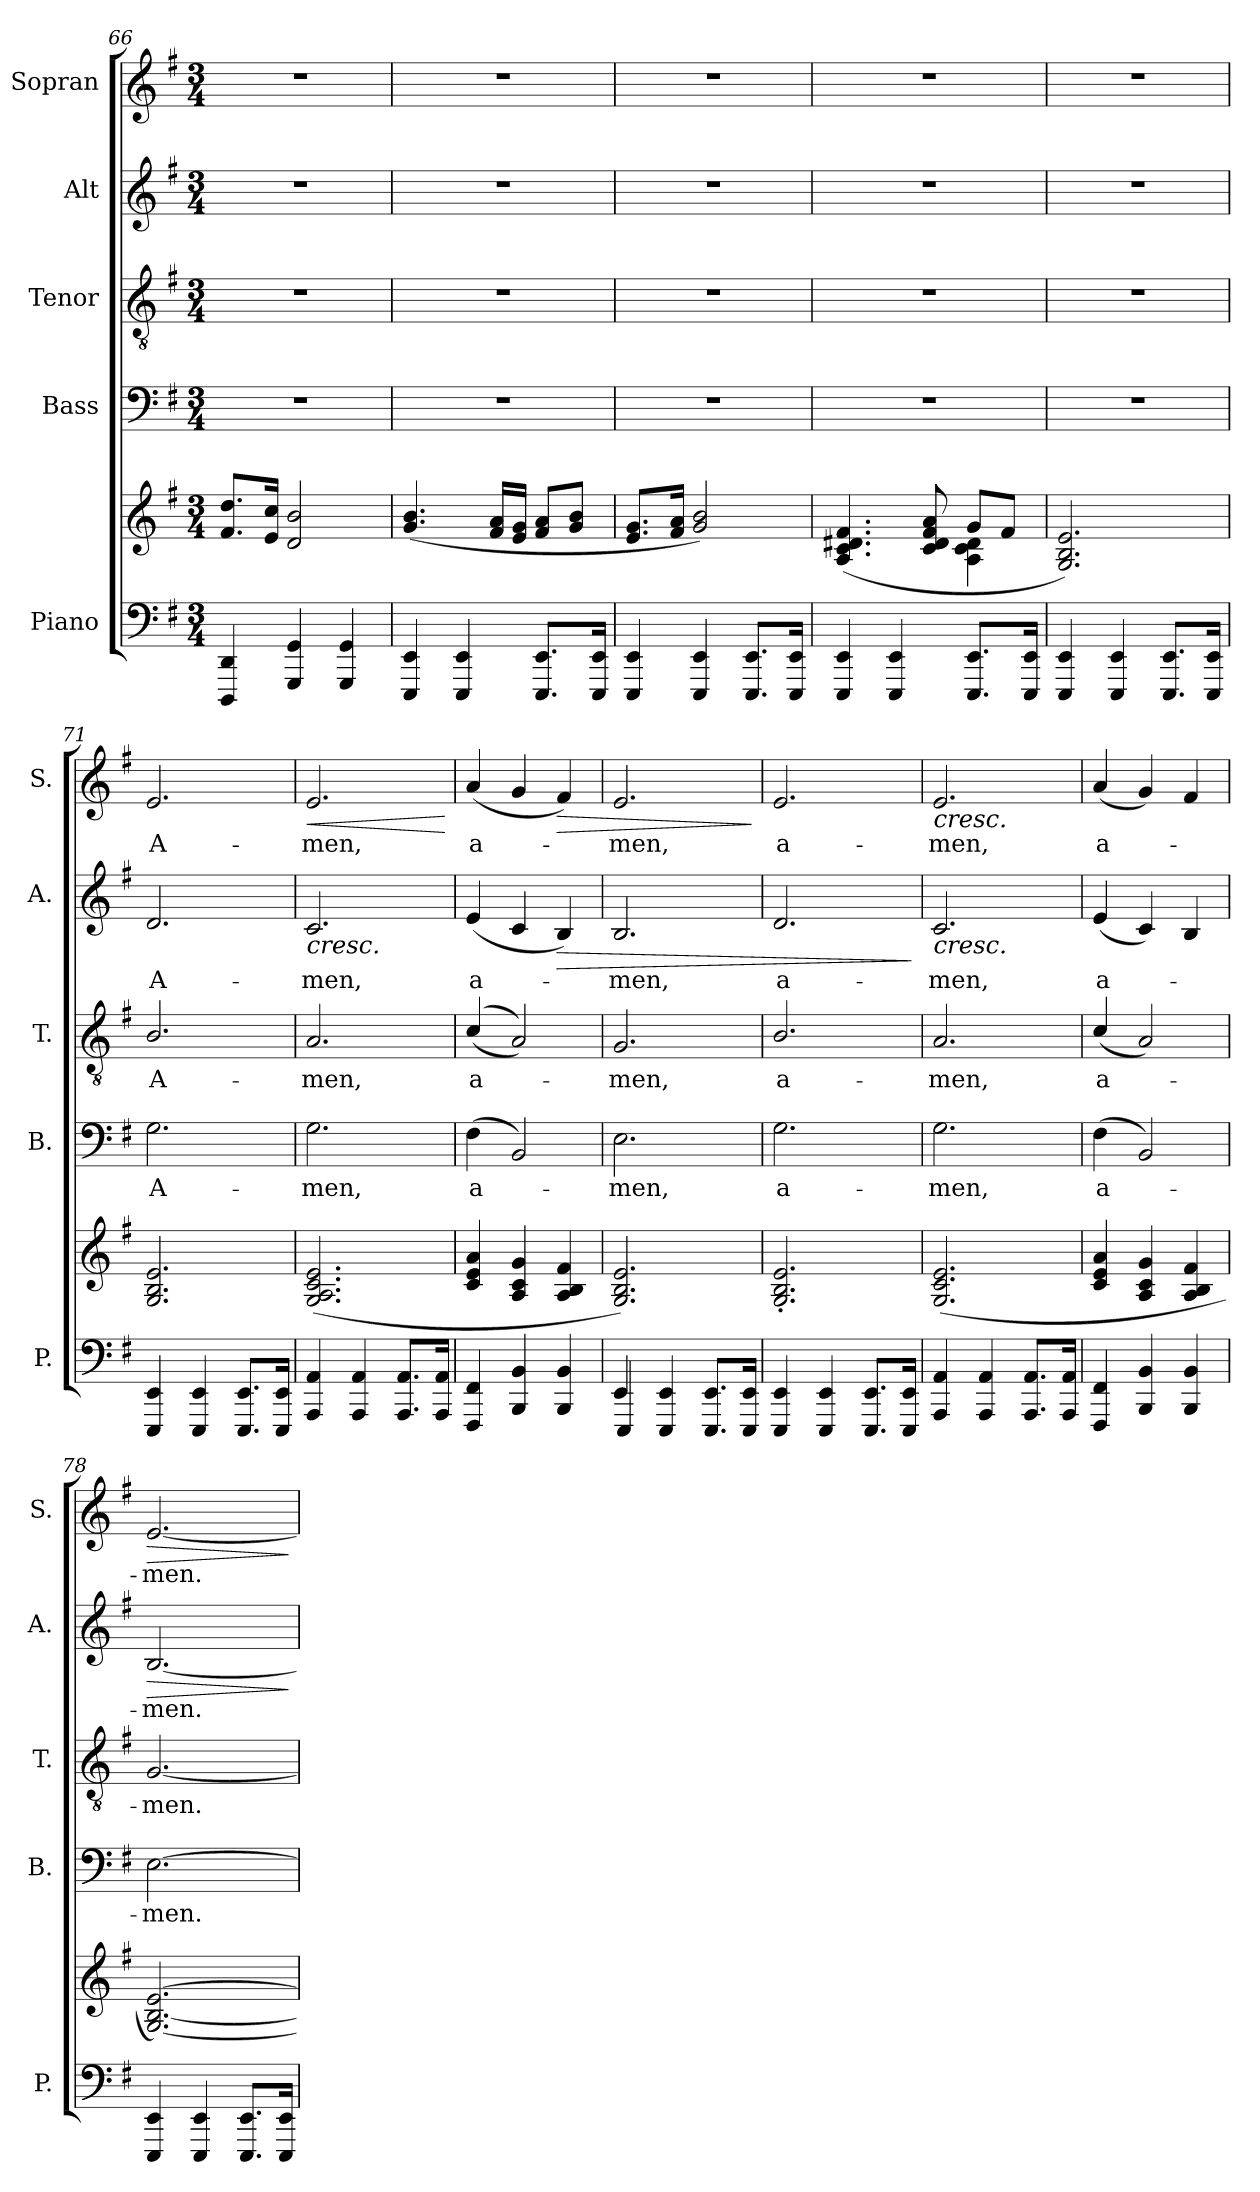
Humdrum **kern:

**kern	**kern	**kern	**text	**kern	**text	**kern	**text	**dynam	**kern	**text	**dynam
*part5	*part5	*part4	*part4	*part3	*part3	*part2	*part2	*part2	*part1	*part1	*part1
*staff6	*staff5	*staff4	*staff4	*staff3	*staff3	*staff2	*staff2	*staff2	*staff1	*staff1	*staff1
*I"Piano	*	*I"Bass	*	*I"Tenor	*	*I"Alt	*	*	*I"Sopran	*	*
*I'P.	*	*I'B.	*	*I'T.	*	*I'A.	*	*	*I'S.	*	*
*clefF4	*clefG2	*clefF4	*	*clefGv2	*	*clefG2	*	*	*clefG2	*	*
*k[f#]	*k[f#]	*k[f#]	*	*k[f#]	*	*k[f#]	*	*	*k[f#]	*	*
*M3/4	*M3/4	*M3/4	*	*M3/4	*	*M3/4	*	*	*M3/4	*	*
=66	=66	=66	=66	=66	=66	=66	=66	=66	=66	=66	=66
4DDD/ 4DD/	8.f#/ 8.dd/L	2.r	.	2.r	.	2.r	.	.	2.r	.	.
.	16e/ 16cc/Jk	.	.	.	.	.	.	.	.	.	.
4GGG/ 4GG/	2d/ 2b/	.	.	.	.	.	.	.	.	.	.
4GGG/ 4GG/	.	.	.	.	.	.	.	.	.	.	.
=67	=67	=67	=67	=67	=67	=67	=67	=67	=67	=67	=67
4EEE/ 4EE/	(4.g/ 4.b/	2.r	.	2.r	.	2.r	.	.	2.r	.	.
4EEE/ 4EE/	.	.	.	.	.	.	.	.	.	.	.
.	16f#/ 16a/LL	.	.	.	.	.	.	.	.	.	.
.	16e/ 16g/JJ	.	.	.	.	.	.	.	.	.	.
8.EEE/ 8.EE/L	8f#/ 8a/L	.	.	.	.	.	.	.	.	.	.
.	8g/ 8b/J	.	.	.	.	.	.	.	.	.	.
16EEE/ 16EE/Jk	.	.	.	.	.	.	.	.	.	.	.
=68	=68	=68	=68	=68	=68	=68	=68	=68	=68	=68	=68
4EEE/ 4EE/	8.e/ 8.g/L	2.r	.	2.r	.	2.r	.	.	2.r	.	.
.	16f#/ 16a/Jk	.	.	.	.	.	.	.	.	.	.
4EEE/ 4EE/	2g/ 2b/)	.	.	.	.	.	.	.	.	.	.
8.EEE/ 8.EE/L	.	.	.	.	.	.	.	.	.	.	.
16EEE/ 16EE/Jk	.	.	.	.	.	.	.	.	.	.	.
=69	=69	=69	=69	=69	=69	=69	=69	=69	=69	=69	=69
*	*^	*	*	*	*	*	*	*	*	*	*
4EEE/ 4EE/	(4.A/ 4.c/ 4.d#X/ 4.f#/	2ryy	2.r	.	2.r	.	2.r	.	.	2.r	.	.
4EEE/ 4EE/	.	.	.	.	.	.	.	.	.	.	.	.
.	8c/ 8d#/ 8f#/ 8a/	.	.	.	.	.	.	.	.	.	.	.
8.EEE/ 8.EE/L	8g/L	4A\ 4c\ 4d#\	.	.	.	.	.	.	.	.	.	.
.	8f#/J	.	.	.	.	.	.	.	.	.	.	.
16EEE/ 16EE/Jk	.	.	.	.	.	.	.	.	.	.	.	.
*	*v	*v	*	*	*	*	*	*	*	*	*	*
!!LO:PB:g=z
=70	=70	=70	=70	=70	=70	=70	=70	=70	=70	=70	=70
4EEE/ 4EE/	2.G/ 2.B/ 2.e/)	2.r	.	2.r	.	2.r	.	.	2.r	.	.
4EEE/ 4EE/	.	.	.	.	.	.	.	.	.	.	.
8.EEE/ 8.EE/L	.	.	.	.	.	.	.	.	.	.	.
16EEE/ 16EE/Jk	.	.	.	.	.	.	.	.	.	.	.
=71	=71	=71	=71	=71	=71	=71	=71	=71	=71	=71	=71
4EEE/ 4EE/	2.G/ 2.B/ 2.e/	2.G\	A-	2.B/	A-	2.d/	A-	.	2.e/	A-	.
4EEE/ 4EE/	.	.	.	.	.	.	.	.	.	.	.
8.EEE/ 8.EE/L	.	.	.	.	.	.	.	.	.	.	.
16EEE/ 16EE/Jk	.	.	.	.	.	.	.	.	.	.	.
=72	=72	=72	=72	=72	=72	=72	=72	=72	=72	=72	=72
!	!	!	!	!	!	!	!	!LO:HP:b	!	!	!LO:HP:b
4AAA/ 4AA/	(2.G/ 2.A/ 2.c/ 2.e/	2.G\	-men,	2.A/	-men,	2.c/	-men,	<	2.e/	-men,	<
4AAA/ 4AA/	.	.	.	.	.	.	.	.	.	.	.
8.AAA/ 8.AA/L	.	.	.	.	.	.	.	.	.	.	.
16AAA/ 16AA/Jk	.	.	.	.	.	.	.	.	.	.	.
.	.	.	.	.	.	.	.	.	.	.	[
=73	=73	=73	=73	=73	=73	=73	=73	=73	=73	=73	=73
4FFF#/ 4FF#/	4c/ 4e/ 4a/	(4F#\	a-	((4c/	a-	(4e/	a-	.	(4a/	a-	.
4BBB/ 4BB/	4A/ 4c/ 4g/	2BB/)	.	2A/))	.	4c/	.	.	4g/	.	.
!	!	!	!	!	!	!	!	!LO:HP:b	!	!	!LO:HP:b
4BBB/ 4BB/	4A/ 4B/ 4f#/	.	.	.	.	4B/)	.	>	4f#/)	.	>
=74	=74	=74	=74	=74	=74	=74	=74	=74	=74	=74	=74
*^	*	*	*	*	*	*	*	*	*	*	*
4EE/	4EEE/	2.G/ 2.B/ 2.e/)	2.E\	-men,	2.G/	-men,	2.B/	-men,	.	2.e/	-men,	.
4EEE/ 4EE/	2ryy	.	.	.	.	.	.	.	.	.	.	.
8.EEE/ 8.EE/L	.	.	.	.	.	.	.	.	.	.	.	.
16EEE/ 16EE/Jk	.	.	.	.	.	.	.	.	.	.	.	.
*v	*v	*	*	*	*	*	*	*	*	*	*	*
.	.	.	.	.	.	.	.	[	.	.	]
=75	=75	=75	=75	=75	=75	=75	=75	=75	=75	=75	=75
4EEE/ 4EE/	2.G/' 2.B/' 2.e/'	2.G\	a-	2.B/	a-	2.d/	a-	.	2.e/	a-	.
4EEE/ 4EE/	.	.	.	.	.	.	.	.	.	.	.
8.EEE/ 8.EE/L	.	.	.	.	.	.	.	.	.	.	.
16EEE/ 16EE/Jk	.	.	.	.	.	.	.	.	.	.	.
.	.	.	.	.	.	.	.	]	.	.	.
!!LO:LB:g=z
=76	=76	=76	=76	=76	=76	=76	=76	=76	=76	=76	=76
!	!	!	!	!	!	!	!	!LO:HP:b	!	!	!LO:HP:b
4AAA/ 4AA/	(2.G/ 2.c/ 2.e/	2.G\	men,	2.A/	men,	2.c/	men,	<	2.e/	men,	<
4AAA/ 4AA/	.	.	.	.	.	.	.	.	.	.	.
8.AAA/ 8.AA/L	.	.	.	.	.	.	.	.	.	.	.
16AAA/ 16AA/Jk	.	.	.	.	.	.	.	.	.	.	.
=77	=77	=77	=77	=77	=77	=77	=77	=77	=77	=77	=77
4FFF#/ 4FF#/	4c/ 4e/ 4a/	(4F#\	a-	(4c/	a-	(4e/	a-	.	(4a/	a-	.
4BBB/ 4BB/	4A/ 4c/ 4g/	2BB/)	.	2A/)	.	4c/)	.	.	4g/)	.	.
4BBB/ 4BB/	4A/ 4B/ 4f#/	.	.	.	.	4B/	.	.	4f#/	.	.
=78	=78	=78	=78	=78	=78	=78	=78	=78	=78	=78	=78
!	!	!	!	!	!	!	!	!LO:HP:b	!	!	!LO:HP:b
4EEE/ 4EE/	[2.G/ [2.B/ [2.e/)	[2.E\	-men.	[2.G/	-men.	[2.B/	-men.	>	[2.e/	-men.	>
4EEE/ 4EE/	.	.	.	.	.	.	.	.	.	.	.
8.EEE/ 8.EE/L	.	.	.	.	.	.	.	.	.	.	.
16EEE/ 16EE/Jk	.	.	.	.	.	.	.	.	.	.	.
.	.	.	.	.	.	.	.	[ ]	.	.	[ ]
=	=	=	=	=	=	=	=	=	=	=	=
*-	*-	*-	*-	*-	*-	*-	*-	*-	*-	*-	*-
